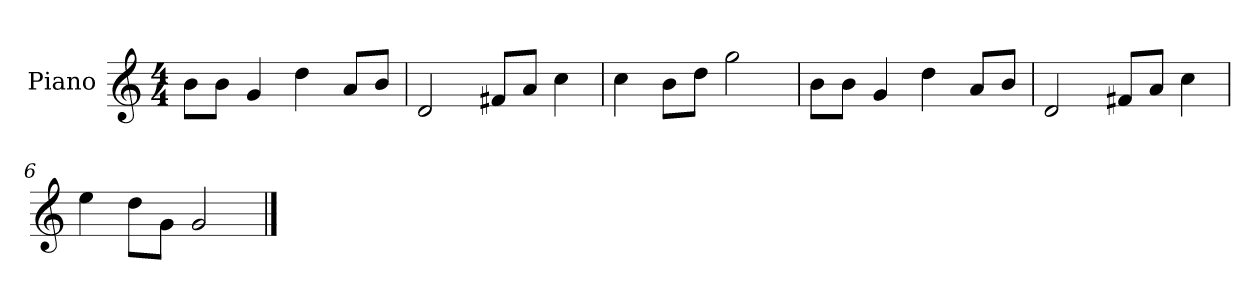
**kern
*part1
*staff1
*I"Piano
*I'P-no
*clefG2
*k[]
*M4/4
*MM90
=1
8b\L
8b\J
4g/
4dd\
8a/L
8b/J
=2
2d/
8f#X/L
8a/J
4cc\
=3
4cc\
8b\L
8dd\J
2gg\
=4
8b\L
8b\J
4g/
4dd\
8a/L
8b/J
=5
2d/
8f#X/L
8a/J
4cc\
=6
4ee\
8dd\L
8g\J
2g/
==
*-
